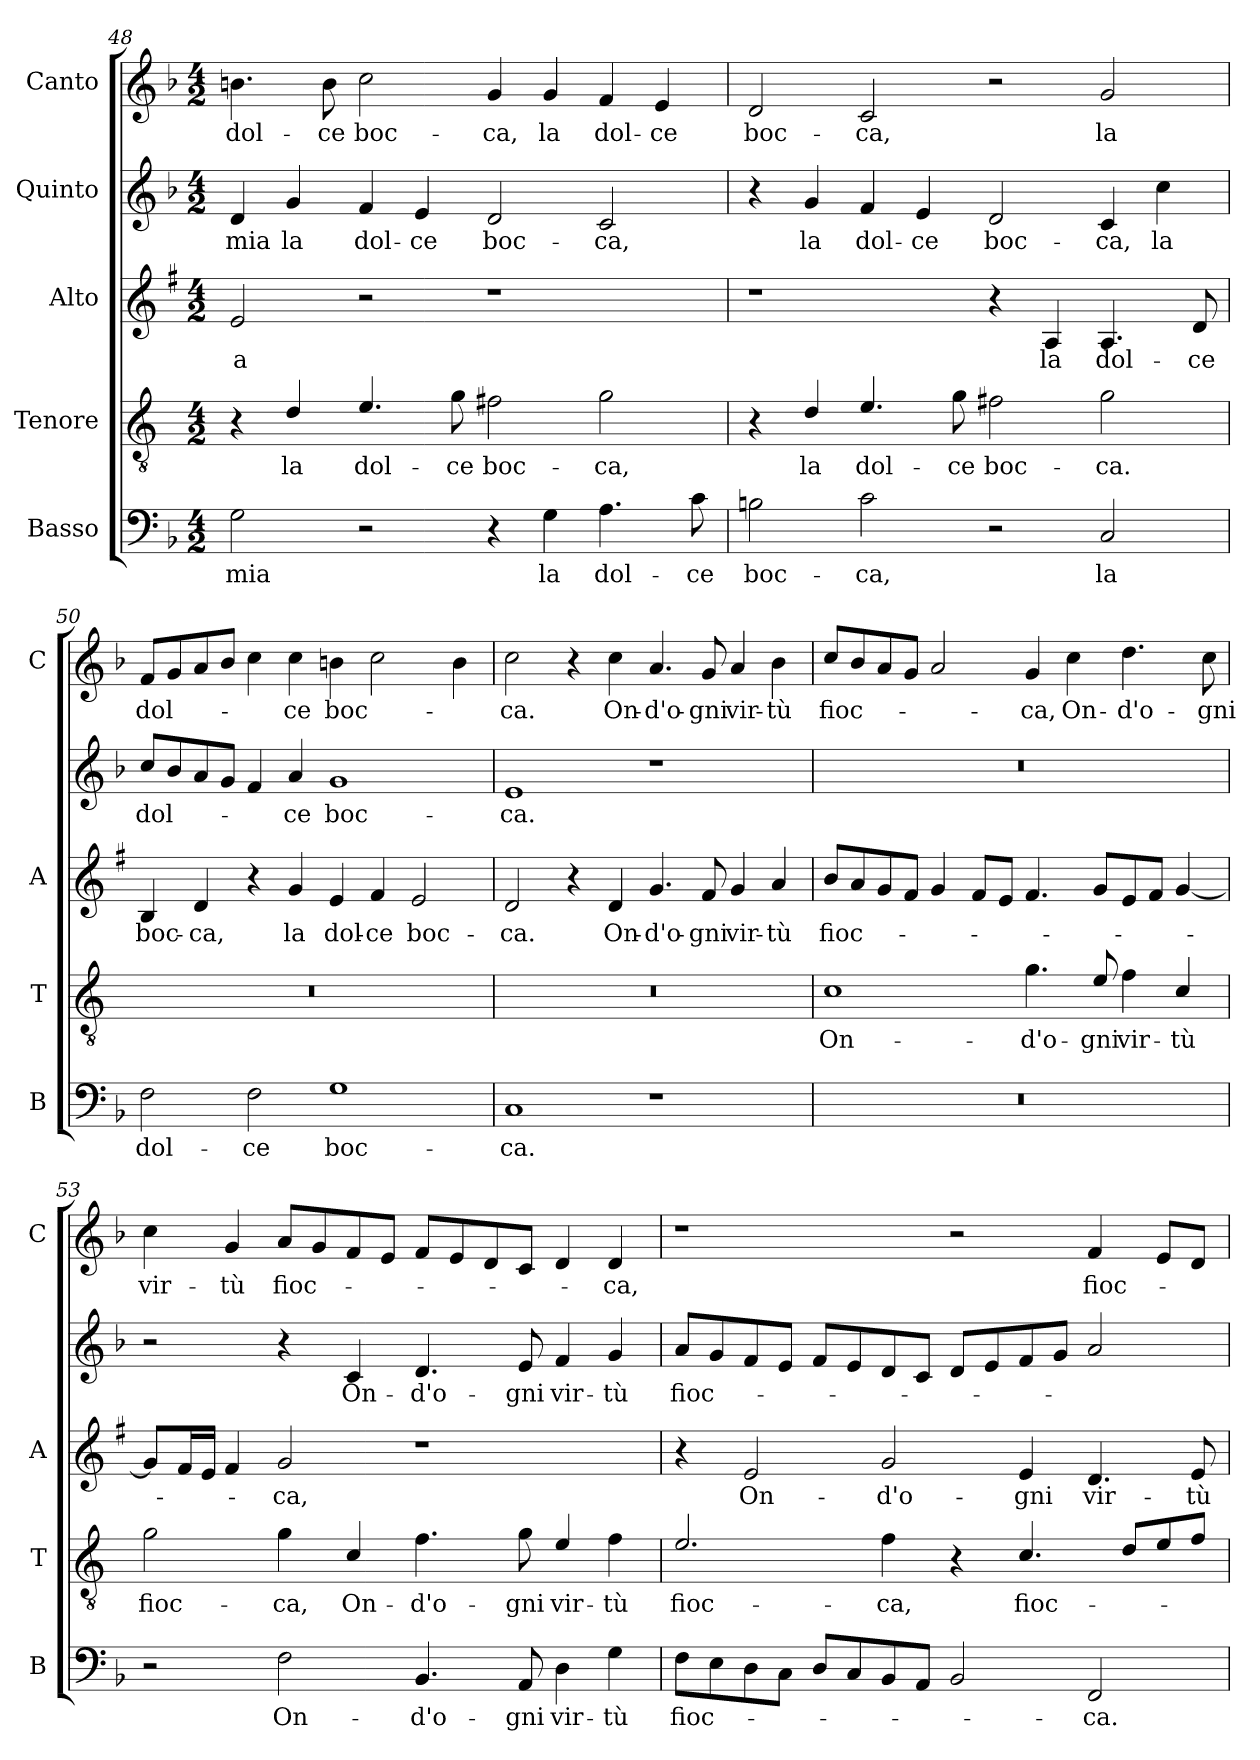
**kern	**text	**kern	**text	**kern	**text	**kern	**text	**kern	**text
*part5	*part5	*part4	*part4	*part3	*part3	*part2	*part2	*part1	*part1
*staff5	*staff5	*staff4	*staff4	*staff3	*staff3	*staff2	*staff2	*staff1	*staff1
*I"Basso	*	*I"Tenore	*	*I"Alto	*	*I"Quinto	*	*I"Canto	*
*I'B	*	*I'T	*	*I'A	*	*	*	*I'C	*
!!LO:LB:g=z
*clefF4	*	*clefGv2	*	*clefG2	*	*clefG2	*	*clefG2	*
*	*	*ITrd4c7	*	*ITrd1c2	*	*	*	*	*
*k[b-]	*	*k[b-]	*	*k[b-]	*	*k[b-]	*	*k[b-]	*
*F:	*	*F:	*	*F:	*	*F:	*	*F:	*
*M4/2	*	*M4/2	*	*M4/2	*	*M4/2	*	*M4/2	*
=48	=48	=48	=48	=48	=48	=48	=48	=48	=48
!	!LO:LY:b	!	!	!	!LO:LY:b	!	!LO:LY:b	!	!LO:LY:b
2G\	mia	4r	.	2d/	-a	4d/	mia	4.bn\	dol-
!	!	!	!LO:LY:b	!	!	!	!LO:LY:b	!	!
.	.	4G/	la	.	.	4g/	la	.	.
!	!	!	!	!	!	!	!	!	!LO:LY:b
.	.	.	.	.	.	.	.	8b\	-ce
!	!	!	!LO:LY:b	!	!	!	!LO:LY:b	!	!LO:LY:b
2r	.	4.A/	dol-	2r	.	4f/	dol-	2cc\	boc-
!	!	!	!	!	!	!	!LO:LY:b	!	!
.	.	.	.	.	.	4e/	-ce	.	.
!	!	!	!LO:LY:b	!	!	!	!	!	!
.	.	8c\	-ce	.	.	.	.	.	.
!	!	!	!LO:LY:b	!	!	!	!LO:LY:b	!	!LO:LY:b
4r	.	2Bn\	boc-	1r	.	2d/	boc-	4g/	-ca,
!	!LO:LY:b	!	!	!	!	!	!	!	!LO:LY:b
4G\	la	.	.	.	.	.	.	4g/	la
!	!LO:LY:b	!	!LO:LY:b	!	!	!	!LO:LY:b	!	!LO:LY:b
4.A\	dol-	2c\	-ca,	.	.	2c/	-ca,	4f/	dol-
!	!	!	!	!	!	!	!	!	!LO:LY:b
.	.	.	.	.	.	.	.	4e/	-ce
!	!LO:LY:b	!	!	!	!	!	!	!	!
8c\	-ce	.	.	.	.	.	.	.	.
=49	=49	=49	=49	=49	=49	=49	=49	=49	=49
!	!LO:LY:b	!	!	!	!	!	!	!	!LO:LY:b
2Bn\	boc-	4r	.	1r	.	4r	.	2d/	boc-
!	!	!	!LO:LY:b	!	!	!	!LO:LY:b	!	!
.	.	4G/	la	.	.	4g/	la	.	.
!	!LO:LY:b	!	!LO:LY:b	!	!	!	!LO:LY:b	!	!LO:LY:b
2c\	-ca,	4.A/	dol-	.	.	4f/	dol-	2c/	-ca,
!	!	!	!	!	!	!	!LO:LY:b	!	!
.	.	.	.	.	.	4e/	-ce	.	.
!	!	!	!LO:LY:b	!	!	!	!	!	!
.	.	8c\	-ce	.	.	.	.	.	.
!	!	!	!LO:LY:b	!	!	!	!LO:LY:b	!	!
2r	.	2Bn\	boc-	4r	.	2d/	boc-	2r	.
!	!	!	!	!	!LO:LY:b	!	!	!	!
.	.	.	.	4G/	la	.	.	.	.
!	!LO:LY:b	!	!LO:LY:b	!	!LO:LY:b	!	!LO:LY:b	!	!LO:LY:b
2C/	la	2c\	-ca.	4.G/	dol-	4c/	-ca,	2g/	la
!	!	!	!	!	!	!	!LO:LY:b	!	!
.	.	.	.	.	.	4cc\	la	.	.
!	!	!	!	!	!LO:LY:b	!	!	!	!
.	.	.	.	8c/	-ce	.	.	.	.
=50	=50	=50	=50	=50	=50	=50	=50	=50	=50
!	!LO:LY:b	!	!	!	!LO:LY:b	!	!LO:LY:b	!	!LO:LY:b
2F\	dol-	0r	.	4A/	boc-	8cc/L	dol-	8f/L	dol-
.	.	.	.	.	.	8b-/	.	8g/	.
!	!	!	!	!	!LO:LY:b	!	!	!	!
.	.	.	.	4c/	-ca,	8a/	.	8a/	.
.	.	.	.	.	.	8g/J	.	8b-/J	.
!	!LO:LY:b	!	!	!	!	!	!	!	!
2F\	-ce	.	.	4r	.	4f/	.	4cc\	.
!	!	!	!	!	!LO:LY:b	!	!LO:LY:b	!	!LO:LY:b
.	.	.	.	4f/	la	4a/	-ce	4cc\	-ce
!	!LO:LY:b	!	!	!	!LO:LY:b	!	!LO:LY:b	!	!LO:LY:b
1G	boc-	.	.	4d/	dol-	1g	boc-	4bn\	boc-
!	!	!	!	!	!LO:LY:b	!	!	!	!
.	.	.	.	4e/	-ce	.	.	2cc\	.
!	!	!	!	!	!LO:LY:b	!	!	!	!
.	.	.	.	2d/	boc-	.	.	.	.
.	.	.	.	.	.	.	.	4b\	.
!!LO:PB:g=z
=51	=51	=51	=51	=51	=51	=51	=51	=51	=51
!	!LO:LY:b	!	!	!	!LO:LY:b	!	!LO:LY:b	!	!LO:LY:b
1C	-ca.	0r	.	2c/	-ca.	1e	-ca.	2cc\	-ca.
.	.	.	.	4r	.	.	.	4r	.
!	!	!	!	!	!LO:LY:b	!	!	!	!LO:LY:b
.	.	.	.	4c/	On-	.	.	4cc\	On-
!	!	!	!	!	!LO:LY:b	!	!	!	!LO:LY:b
1r	.	.	.	4.f/	-d'o-	1r	.	4.a/	-d'o-
!	!	!	!	!	!LO:LY:b	!	!	!	!LO:LY:b
.	.	.	.	8e/	-gni	.	.	8g/	-gni
!	!	!	!	!	!LO:LY:b	!	!	!	!LO:LY:b
.	.	.	.	4f/	vir-	.	.	4a/	vir-
!	!	!	!	!	!LO:LY:b	!	!	!	!LO:LY:b
.	.	.	.	4g/	-tù	.	.	4b-\	-tù
=52	=52	=52	=52	=52	=52	=52	=52	=52	=52
!	!	!	!LO:LY:b	!	!LO:LY:b	!	!	!	!LO:LY:b
0r	.	1F	On-	8a/L	fioc-	0r	.	8cc/L	fioc-
.	.	.	.	8g/	.	.	.	8b-/	.
.	.	.	.	8f/	.	.	.	8a/	.
.	.	.	.	8e/J	.	.	.	8g/J	.
.	.	.	.	4f/	.	.	.	2a/	.
.	.	.	.	8e/L	.	.	.	.	.
.	.	.	.	8d/J	.	.	.	.	.
!	!	!	!LO:LY:b	!	!	!	!	!	!LO:LY:b
.	.	4.c\	-d'o-	4.e/	.	.	.	4g/	-ca,
!	!	!	!	!	!	!	!	!	!LO:LY:b
.	.	.	.	.	.	.	.	4cc\	On-
!	!	!	!LO:LY:b	!	!	!	!	!	!
.	.	8A/	-gni	8f/L	.	.	.	.	.
!	!	!	!LO:LY:b	!	!	!	!	!	!LO:LY:b
.	.	4B-\	vir-	8d/	.	.	.	4.dd\	-d'o-
.	.	.	.	8e/J	.	.	.	.	.
!	!	!	!LO:LY:b	!	!	!	!	!	!
.	.	4F/	-tù	[4f/	.	.	.	.	.
!	!	!	!	!	!	!	!	!	!LO:LY:b
.	.	.	.	.	.	.	.	8cc\	-gni
=53	=53	=53	=53	=53	=53	=53	=53	=53	=53
!	!	!	!LO:LY:b	!	!	!	!	!	!LO:LY:b
2r	.	2c\	fioc-	8f/L]	.	2r	.	4cc\	vir-
.	.	.	.	16e/L	.	.	.	.	.
.	.	.	.	16d/JJ	.	.	.	.	.
!	!	!	!	!	!	!	!	!	!LO:LY:b
.	.	.	.	4e/	.	.	.	4g/	-tù
!	!LO:LY:b	!	!LO:LY:b	!	!LO:LY:b	!	!	!	!LO:LY:b
2F\	On-	4c\	-ca,	2f/	-ca,	4r	.	8a/L	fioc-
.	.	.	.	.	.	.	.	8g/	.
!	!	!	!LO:LY:b	!	!	!	!LO:LY:b	!	!
.	.	4F/	On-	.	.	4c/	On-	8f/	.
.	.	.	.	.	.	.	.	8e/J	.
!	!LO:LY:b	!	!LO:LY:b	!	!	!	!LO:LY:b	!	!
4.BB-/	-d'o-	4.B-\	-d'o-	1r	.	4.d/	-d'o-	8f/L	.
.	.	.	.	.	.	.	.	8e/	.
.	.	.	.	.	.	.	.	8d/	.
!	!LO:LY:b	!	!LO:LY:b	!	!	!	!LO:LY:b	!	!
8AA/	-gni	8c\	-gni	.	.	8e/	-gni	8c/J	.
!	!LO:LY:b	!	!LO:LY:b	!	!	!	!LO:LY:b	!	!
4D\	vir-	4A/	vir-	.	.	4f/	vir-	4d/	.
!	!LO:LY:b	!	!LO:LY:b	!	!	!	!LO:LY:b	!	!LO:LY:b
4G\	-tù	4B-\	-tù	.	.	4g/	-tù	4d/	-ca,
!!LO:LB:g=z
=54	=54	=54	=54	=54	=54	=54	=54	=54	=54
!	!LO:LY:b	!	!LO:LY:b	!	!	!	!LO:LY:b	!	!
8F\L	fioc-	2.A/	fioc-	4r	.	8a/L	fioc-	1r	.
8E\	.	.	.	.	.	8g/	.	.	.
!	!	!	!	!	!LO:LY:b	!	!	!	!
8D\	.	.	.	2d/	On-	8f/	.	.	.
8C\J	.	.	.	.	.	8e/J	.	.	.
8D/L	.	.	.	.	.	8f/L	.	.	.
8C/	.	.	.	.	.	8e/	.	.	.
!	!	!	!LO:LY:b	!	!LO:LY:b	!	!	!	!
8BB-/	.	4B-\	-ca,	2f/	-d'o-	8d/	.	.	.
8AA/J	.	.	.	.	.	8c/J	.	.	.
2BB-/	.	4r	.	.	.	8d/L	.	2r	.
.	.	.	.	.	.	8e/	.	.	.
!	!	!	!LO:LY:b	!	!LO:LY:b	!	!	!	!
.	.	4.F/	fioc-	4d/	-gni	8f/	.	.	.
.	.	.	.	.	.	8g/J	.	.	.
!	!LO:LY:b	!	!	!	!LO:LY:b	!	!	!	!LO:LY:b
2FF/	-ca.	.	.	4.c/	vir-	2a/	.	4f/	fioc-
.	.	8G/L	.	.	.	.	.	.	.
.	.	8A/	.	.	.	.	.	8e/L	.
!	!	!	!	!	!LO:LY:b	!	!	!	!
.	.	8B-/J	.	8d/	-tù	.	.	8d/J	.
=	=	=	=	=	=	=	=	=	=
*-	*-	*-	*-	*-	*-	*-	*-	*-	*-
